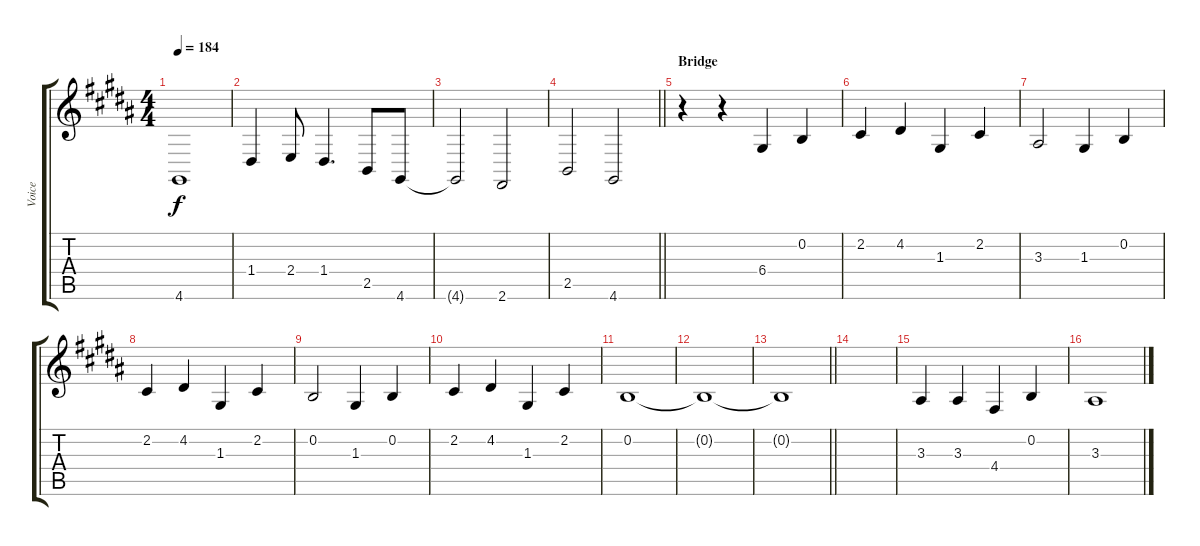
\track ("Voice" "Voice") {instrument baritonesax}
\staff {score tabs}
\tuning (E4 B3 G3 D3 A2 E2) {hide}
\ts (4 4)
\tempo 184
\clef g2
\ks b
4.6{t}.1{dy f} |
1.4.4 2.4.8 1.4.4{d} 2.5.8 4.6.8 |
4.6{t}.2 2.6.2 |
\barLineRight lightlight
2.5.2 4.6.2 |
\section ("" "Bridge")
r.4 r.4 6.4.4 0.2.4 |
2.2.4 4.2.4 1.3.4 2.2.4 |
3.3.2 1.3.4 0.2.4 |
2.2.4 4.2.4 1.3.4 2.2.4 |
0.2.2 1.3.4 0.2.4 |
2.2.4 4.2.4 1.3.4 2.2.4 |
0.2.1 |
0.2{t}.1 |
\barLineRight lightlight
0.2{t}.1 |
|
3.3.4 3.3.4 4.4.4 0.2.4 |
3.3.1
